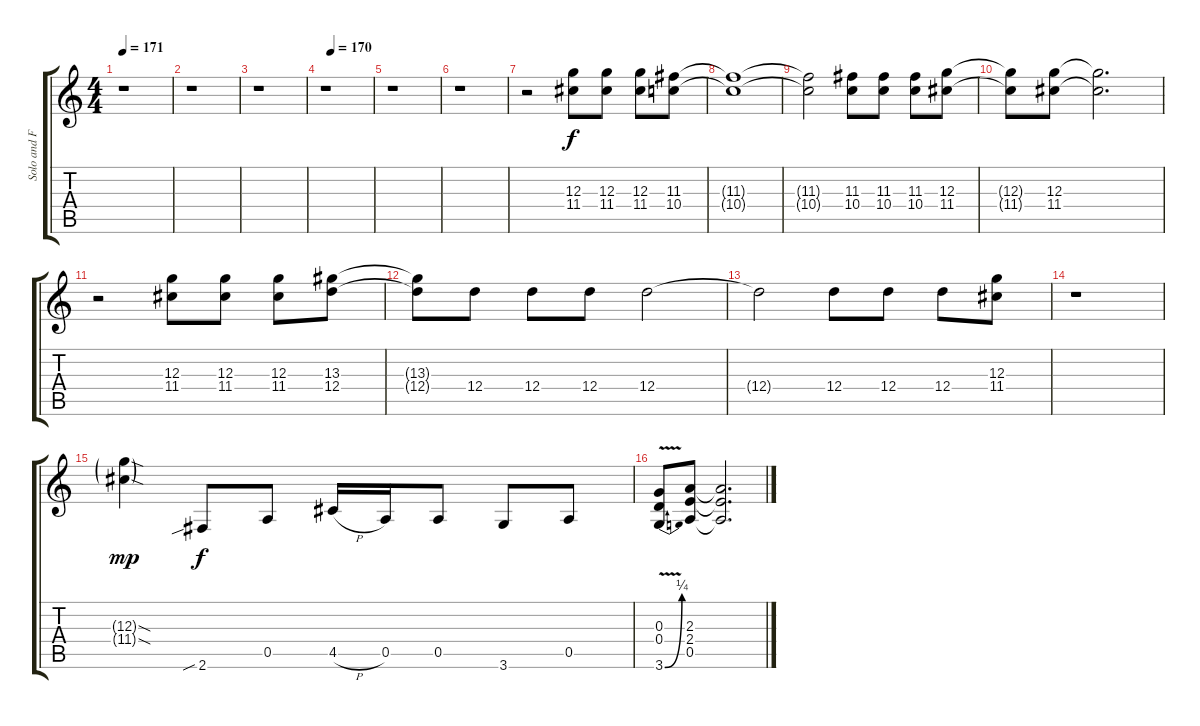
\track ("Solo and Fills Guitar" "Solo and F") {instrument distortionguitar}
\staff {score tabs}
\tuning (E4 B3 G3 D3 A2 E2) {hide}
\ts (4 4)
\tempo 171
\tempo 90
\tempo 171
\clef g2
\ks c
r.1{dy f instrument distortionguitar} |
r.1 |
r.1 |
\tempo (170 0.125)
r.1 |
r.1 |
r.1 |
r.2 (12.3 11.4).8 (12.3 11.4).8 (12.3 11.4).8 (11.3 10.4).8 |
(11.3{t} 10.4{t}).1 |
(11.3{t} 10.4{t}).2 (11.3 10.4).8 (11.3 10.4).8 (11.3 10.4).8 (12.3 11.4).8 |
(12.3{t} 11.4{t}).8 (12.3 11.4).8 (12.3{t} 11.4{t}).2{d} |
r.2 (12.3 11.4).8 (12.3 11.4).8 (12.3 11.4).8 (13.3 12.4).8 |
(13.3{t} 12.4{t}).8 12.4.8 12.4.8 12.4.8 12.4.2 |
12.4{t}.2 12.4.8 12.4.8 12.4.8 (12.3 11.4).8 |
r.1 |
(12.3{sod g} 11.4{sod g}).4{dy mp} 2.6{sib}.8{dy f} 0.5.8 4.5{h}.16 0.5.16 0.5.8 3.6.8 0.5.8 |
(0.3 0.4 3.6{be (bend 0 0 60 1) v}).8 (2.3 2.4 0.5).8 (2.3{t} 2.4{t} 0.5{t}).2{d}
